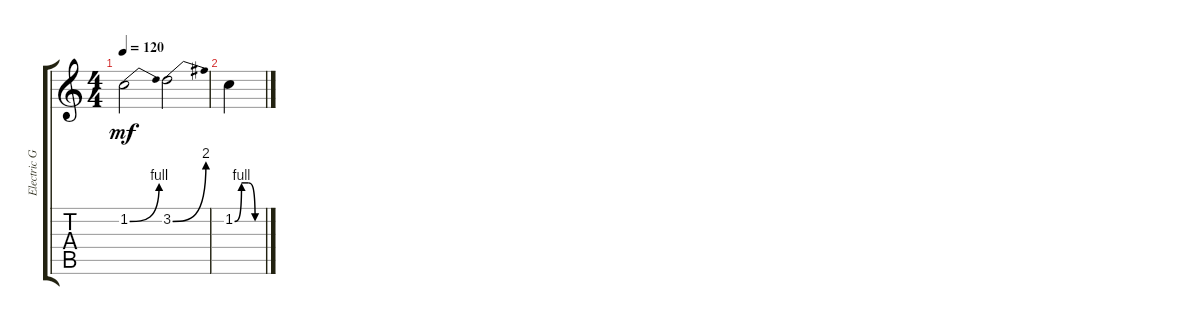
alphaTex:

\track ("Electric Guitar" "Electric G") {instrument electricguitarclean}
\staff {score tabs}
\tuning (E4 B3 G3 D3 A2 E2) {hide}
\ts (4 4)
\tempo 120
\clef g2
\ks c
1.2{be (bend 0 0 60 4)}.2{dy mf instrument electricguitarclean} 3.2{be (bend 0 0 60 8)}.2 |
1.2{be (custom 0 0 15 4 30 4 45 0 60 0)}.4
